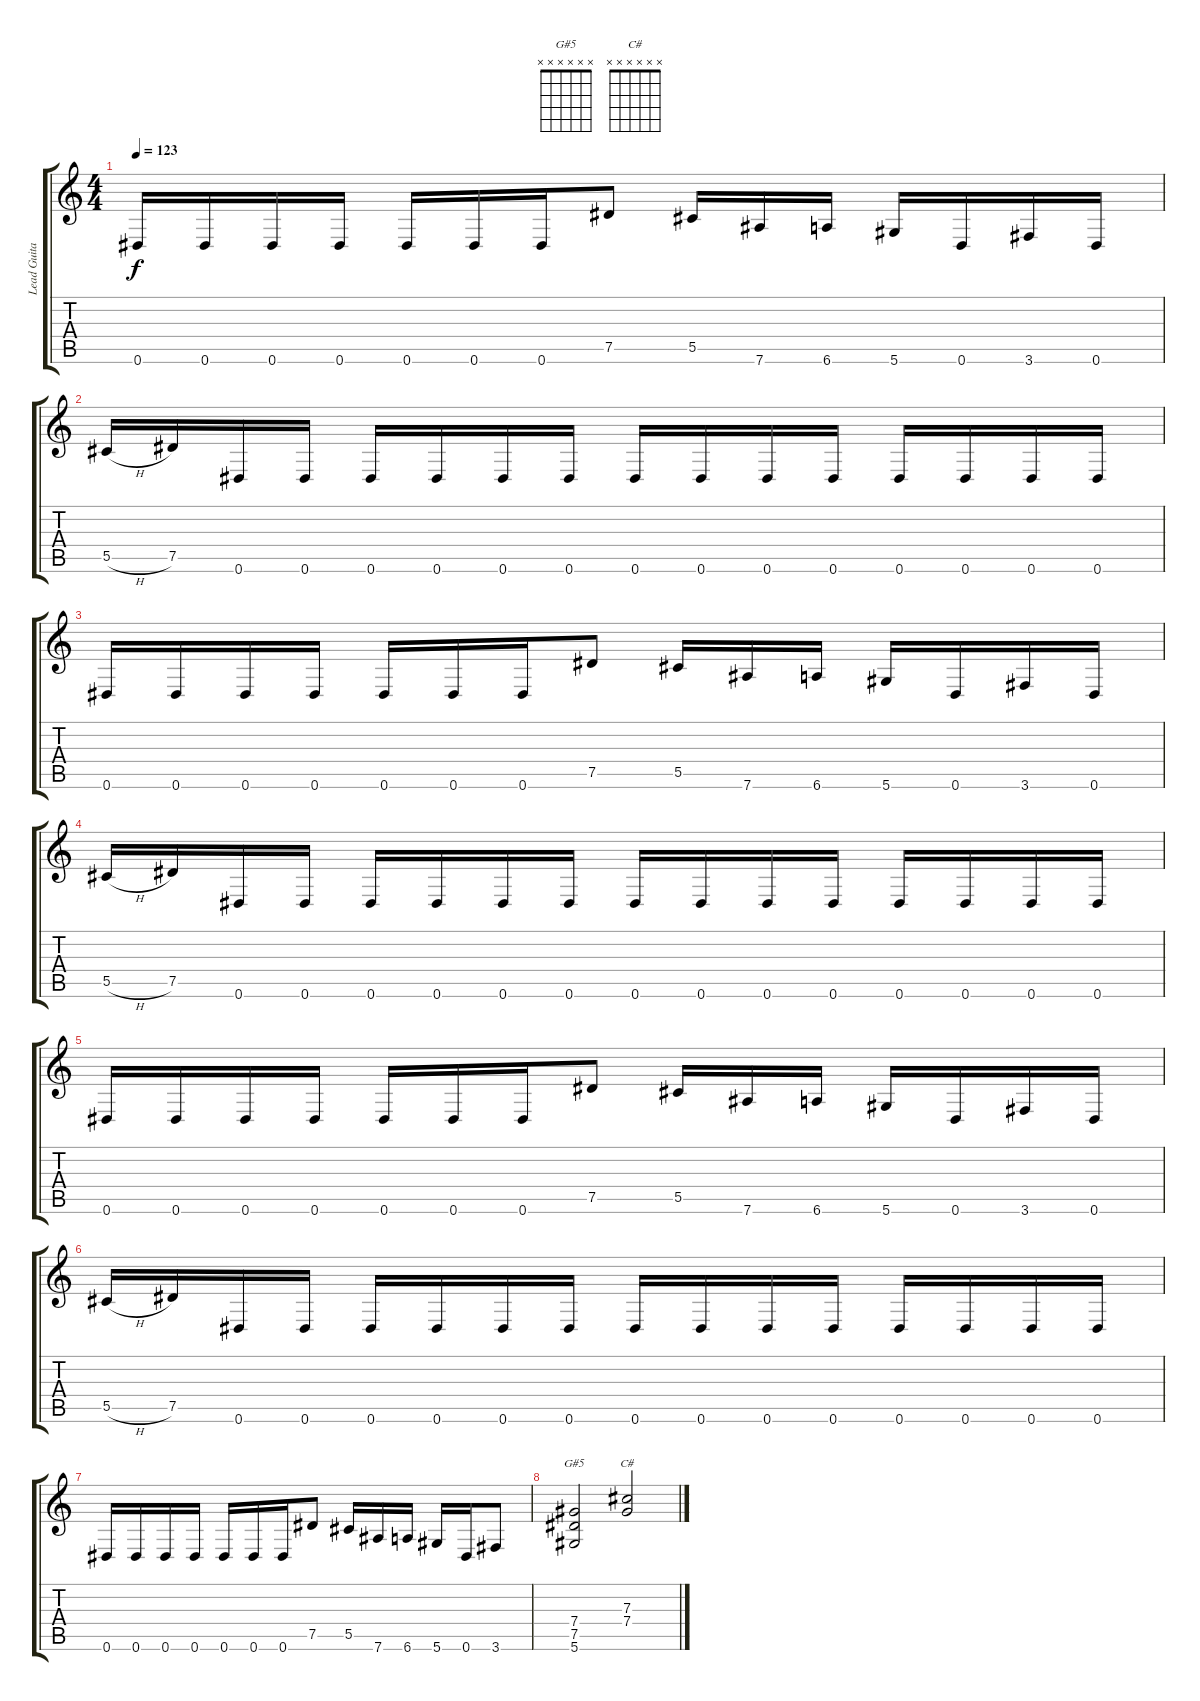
\track ("Lead Guitar" "Lead Guita") {instrument distortionguitar}
\staff {score tabs}
\tuning (Eb4 Bb3 Gb3 Db3 Ab2 Eb2) {hide}
\chord ("G#5" x x x x x x) {firstfret 0}
\chord ("C#" x x x x x x) {firstfret 0}
\ts (4 4)
\tempo 123
\clef g2
\ks c
0.6.16{dy f} 0.6.16 0.6.16 0.6.16 0.6.16 0.6.16 0.6.16 7.5.8 5.5.16 7.6.16 6.6.16 5.6.16 0.6.16 3.6.16 0.6.16 |
5.5{h}.16 7.5.16 0.6.16 0.6.16 0.6.16 0.6.16 0.6.16 0.6.16 0.6.16 0.6.16 0.6.16 0.6.16 0.6.16 0.6.16 0.6.16 0.6.16 |
0.6.16 0.6.16 0.6.16 0.6.16 0.6.16 0.6.16 0.6.16 7.5.8 5.5.16 7.6.16 6.6.16 5.6.16 0.6.16 3.6.16 0.6.16 |
5.5{h}.16 7.5.16 0.6.16 0.6.16 0.6.16 0.6.16 0.6.16 0.6.16 0.6.16 0.6.16 0.6.16 0.6.16 0.6.16 0.6.16 0.6.16 0.6.16 |
0.6.16 0.6.16 0.6.16 0.6.16 0.6.16 0.6.16 0.6.16 7.5.8 5.5.16 7.6.16 6.6.16 5.6.16 0.6.16 3.6.16 0.6.16 |
5.5{h}.16 7.5.16 0.6.16 0.6.16 0.6.16 0.6.16 0.6.16 0.6.16 0.6.16 0.6.16 0.6.16 0.6.16 0.6.16 0.6.16 0.6.16 0.6.16 |
0.6.16 0.6.16 0.6.16 0.6.16 0.6.16 0.6.16 0.6.16 7.5.8 5.5.16 7.6.16 6.6.16 5.6.16 0.6.16 3.6.8 |
(7.4 7.5 5.6).2{ch "G#5"} (7.3 7.4).2{ch "C#"}
